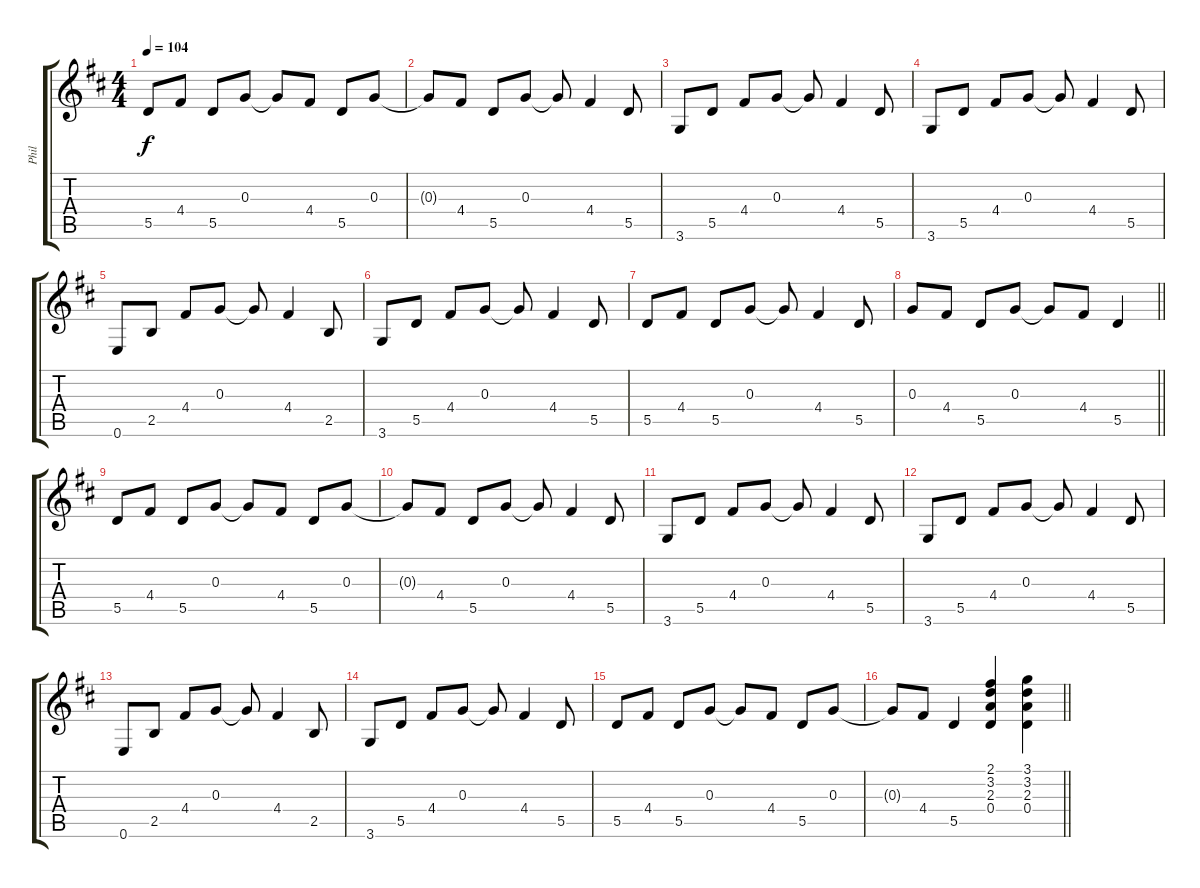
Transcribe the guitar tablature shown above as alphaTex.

\track ("Phil" "Phil") {instrument electricguitarclean}
\staff {score tabs}
\tuning (E4 B3 G3 D3 A2 E2) {hide}
\ts (4 4)
\tempo 104
\clef g2
\ks d
5.5.8{dy f} 4.4.8 5.5.8 0.3.8 0.3{t}.8 4.4.8 5.5.8 0.3.8 |
0.3{t}.8 4.4.8 5.5.8 0.3.8 0.3{t}.8 4.4.4 5.5.8 |
3.6.8 5.5.8 4.4.8 0.3.8 0.3{t}.8 4.4.4 5.5.8 |
3.6.8 5.5.8 4.4.8 0.3.8 0.3{t}.8 4.4.4 5.5.8 |
0.6.8 2.5.8 4.4.8 0.3.8 0.3{t}.8 4.4.4 2.5.8 |
3.6.8 5.5.8 4.4.8 0.3.8 0.3{t}.8 4.4.4 5.5.8 |
5.5.8 4.4.8 5.5.8 0.3.8 0.3{t}.8 4.4.4 5.5.8 |
\barLineRight lightlight
0.3.8 4.4.8 5.5.8 0.3.8 0.3{t}.8 4.4.8 5.5.4 |
5.5.8 4.4.8 5.5.8 0.3.8 0.3{t}.8 4.4.8 5.5.8 0.3.8 |
0.3{t}.8 4.4.8 5.5.8 0.3.8 0.3{t}.8 4.4.4 5.5.8 |
3.6.8 5.5.8 4.4.8 0.3.8 0.3{t}.8 4.4.4 5.5.8 |
3.6.8 5.5.8 4.4.8 0.3.8 0.3{t}.8 4.4.4 5.5.8 |
0.6.8 2.5.8 4.4.8 0.3.8 0.3{t}.8 4.4.4 2.5.8 |
3.6.8 5.5.8 4.4.8 0.3.8 0.3{t}.8 4.4.4 5.5.8 |
5.5.8 4.4.8 5.5.8 0.3.8 0.3{t}.8 4.4.8 5.5.8 0.3.8 |
\barLineRight lightlight
0.3{t}.8 4.4.8 5.5.4 (2.1 3.2 2.3 0.4).4 (3.1 3.2 2.3 0.4).4
